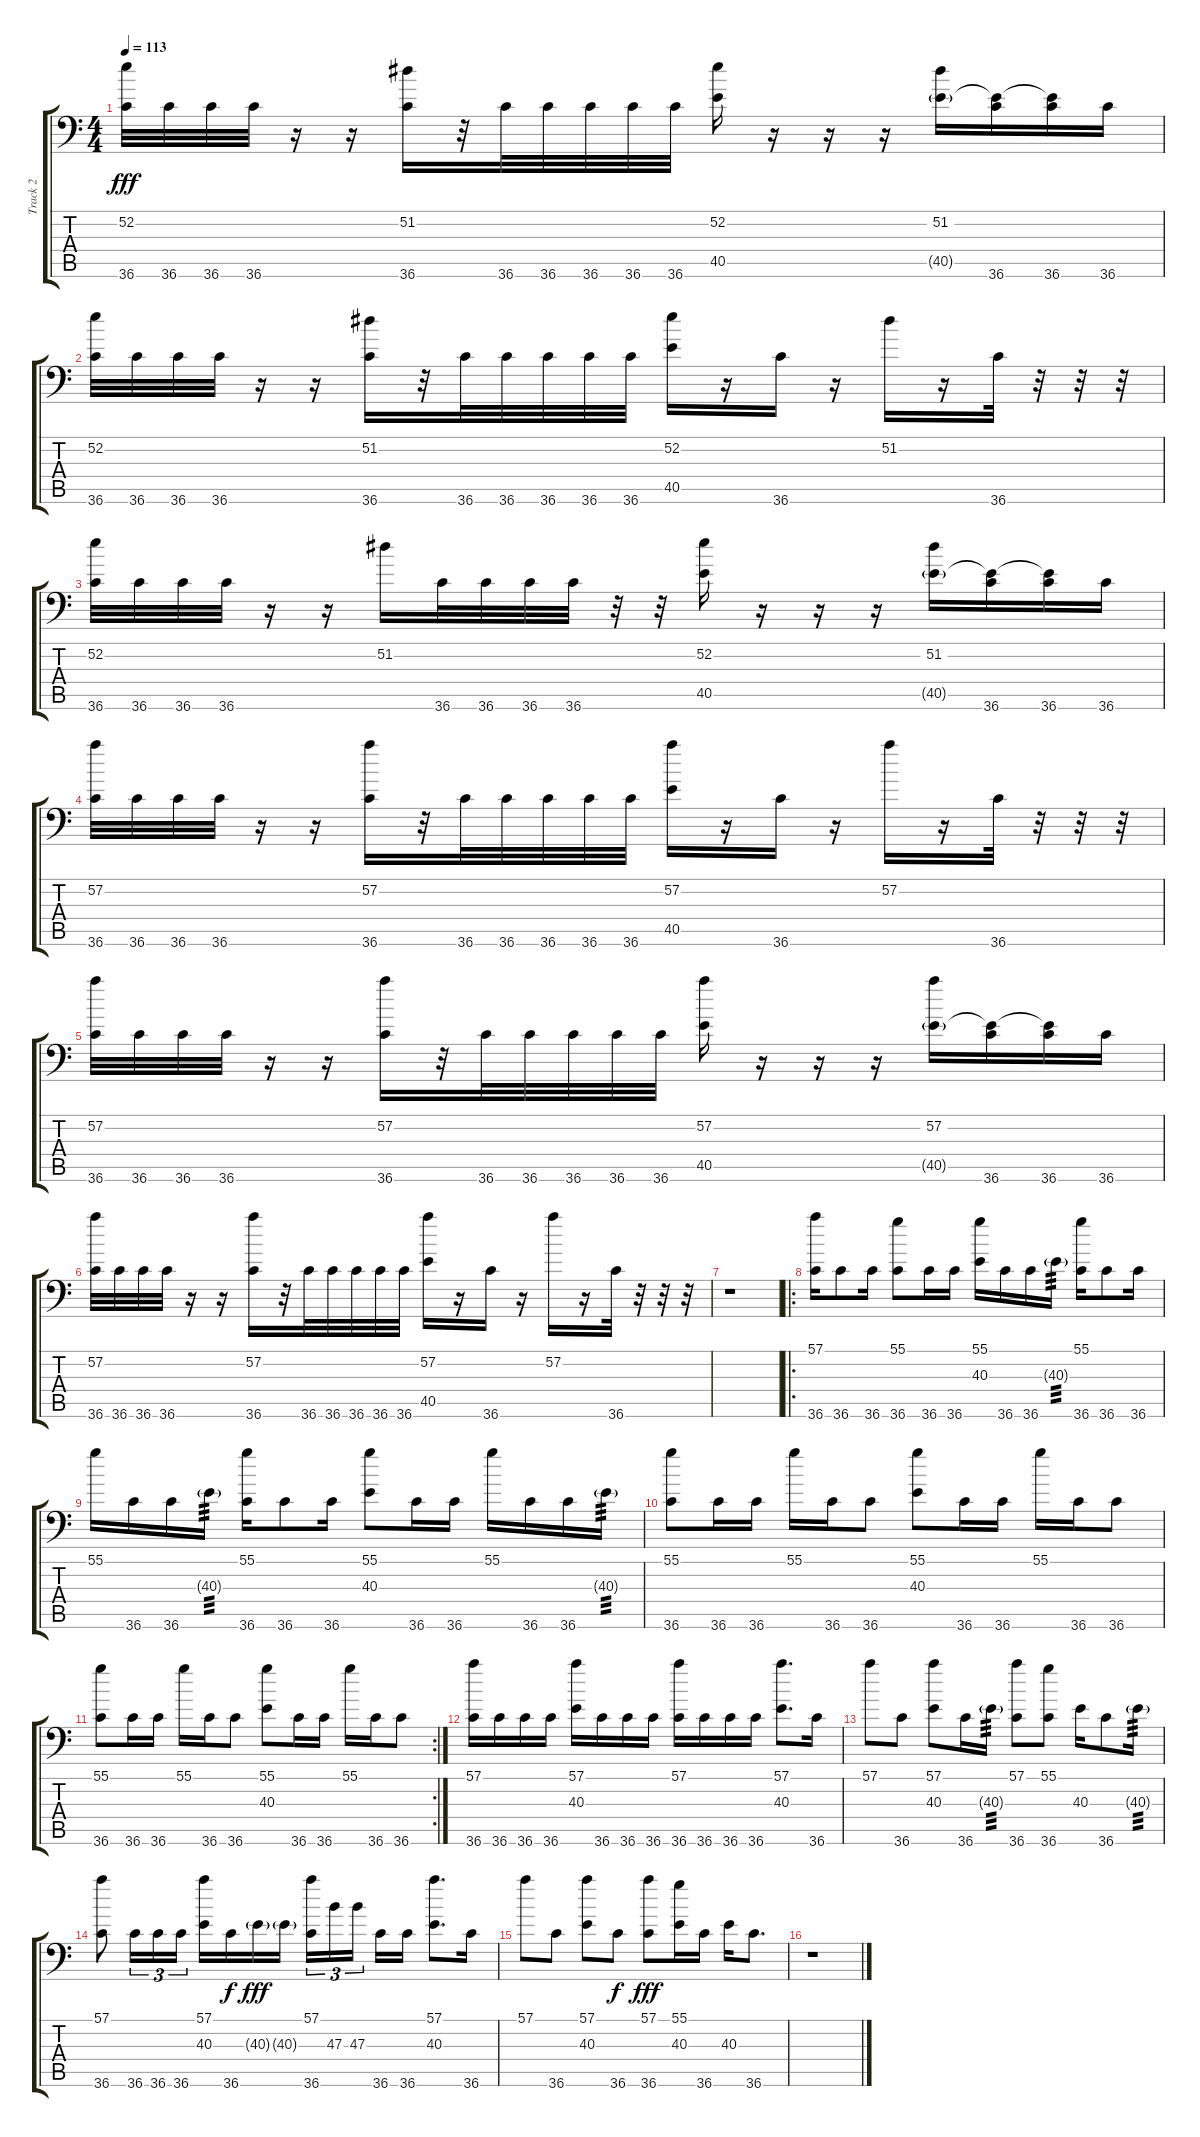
\track ("Track 2" "Track 2") {instrument acousticgrandpiano}
\staff {score tabs}
\tuning (C-1 C-1 C-1 C-1 C-1 C-1) {hide}
\ts (4 4)
\tempo 113
\clef f4
\ks c
(52.2 36.6).32{dy fff} 36.6.32 36.6.32 36.6.32 r.16 r.16 (51.2 36.6).16 r.32 36.6.32 36.6.32 36.6.32 36.6.32 36.6.32 (52.2 40.5).16 r.16 r.16 r.16 (51.2 40.5{g}).16 (40.5{t} 36.6).16 (40.5{t} 36.6).16 36.6.16 |
(52.2 36.6).32 36.6.32 36.6.32 36.6.32 r.16 r.16 (51.2 36.6).16 r.32 36.6.32 36.6.32 36.6.32 36.6.32 36.6.32 (52.2 40.5).16 r.16 36.6.16 r.16 51.2.16 r.16 36.6.32 r.32 r.32 r.32 |
(52.2 36.6).32 36.6.32 36.6.32 36.6.32 r.16 r.16 51.2.16 36.6.32 36.6.32 36.6.32 36.6.32 r.32 r.32 (52.2 40.5).16 r.16 r.16 r.16 (51.2 40.5{g}).16 (40.5{t} 36.6).16 (40.5{t} 36.6).16 36.6.16 |
(57.2 36.6).32 36.6.32 36.6.32 36.6.32 r.16 r.16 (57.2 36.6).16 r.32 36.6.32 36.6.32 36.6.32 36.6.32 36.6.32 (57.2 40.5).16 r.16 36.6.16 r.16 57.2.16 r.16 36.6.32 r.32 r.32 r.32 |
(57.2 36.6).32 36.6.32 36.6.32 36.6.32 r.16 r.16 (57.2 36.6).16 r.32 36.6.32 36.6.32 36.6.32 36.6.32 36.6.32 (57.2 40.5).16 r.16 r.16 r.16 (57.2 40.5{g}).16 (40.5{t} 36.6).16 (40.5{t} 36.6).16 36.6.16 |
(57.2 36.6).32 36.6.32 36.6.32 36.6.32 r.16 r.16 (57.2 36.6).16 r.32 36.6.32 36.6.32 36.6.32 36.6.32 36.6.32 (57.2 40.5).16 r.16 36.6.16 r.16 57.2.16 r.16 36.6.32 r.32 r.32 r.32 |
r.1 |
\ro
(57.1 36.6).16 36.6.8 36.6.16 (55.1 36.6).8 36.6.16 36.6.16 (55.1 40.3).16 36.6.16 36.6.16 40.3{g}.16{tp 3} (55.1 36.6).16 36.6.8 36.6.16 |
55.1.16 36.6.16 36.6.16 40.3{g}.16{tp 3} (55.1 36.6).16 36.6.8 36.6.16 (55.1 40.3).8 36.6.16 36.6.16 55.1.16 36.6.16 36.6.16 40.3{g}.16{tp 3} |
(55.1 36.6).8 36.6.16 36.6.16 55.1.16 36.6.16 36.6.8 (55.1 40.3).8 36.6.16 36.6.16 55.1.16 36.6.16 36.6.8 |
\rc 2
(55.1 36.6).8 36.6.16 36.6.16 55.1.16 36.6.16 36.6.8 (55.1 40.3).8 36.6.16 36.6.16 55.1.16 36.6.16 36.6.8 |
(57.1 36.6).16 36.6.16 36.6.16 36.6.16 (57.1 40.3).16 36.6.16 36.6.16 36.6.16 (57.1 36.6).16 36.6.16 36.6.16 36.6.16 (57.1 40.3).8{d} 36.6.16 |
57.1.8 36.6.8 (57.1 40.3).8 36.6.16 40.3{g}.16{tp 3} (57.1 36.6).8 (55.1 36.6).8 40.3.16 36.6.8 40.3{g}.16{tp 3} |
(57.1 36.6).8 36.6.16{tu (3 2)} 36.6.16{tu (3 2)} 36.6.16{tu (3 2)} (57.1 40.3).16 36.6.16{dy f} 40.3{g}.16{dy fff} 40.3{g}.16 (57.1 36.6).16{tu (3 2)} 47.3.16{tu (3 2)} 47.3.16{tu (3 2)} 36.6.16 36.6.16 (57.1 40.3).8{d} 36.6.16 |
57.1.8 36.6.8 (57.1 40.3).8 36.6.8{dy f} (57.1 36.6).8{dy fff} (55.1 40.3).16 36.6.16 40.3.16 36.6.8{d} |
r.1
